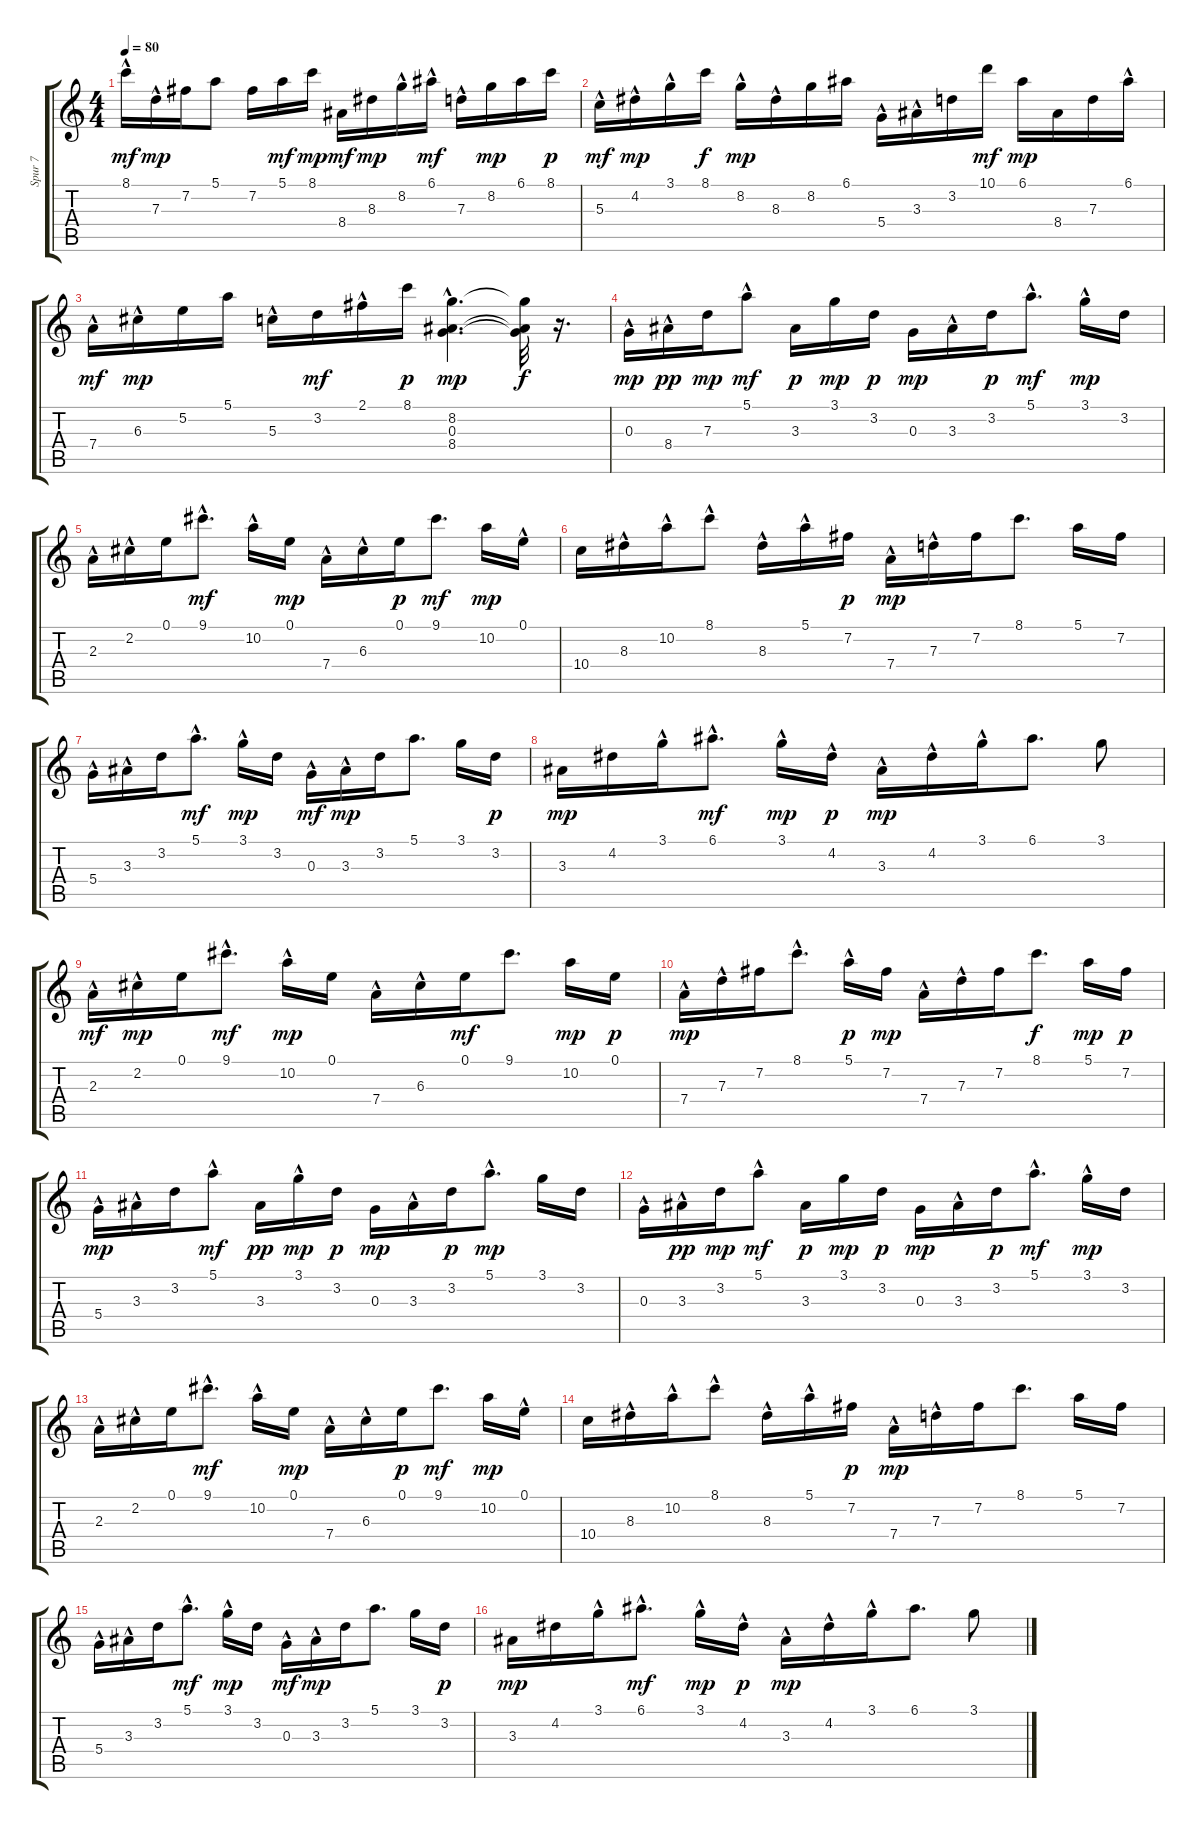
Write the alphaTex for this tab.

\track ("Spur 7" "Spur 7") {instrument acousticguitarsteel}
\staff {score tabs}
\tuning (E4 B3 G3 D3 A2 E2) {hide}
\ts (4 4)
\tempo 80
\clef g2
\ks c
8.1{hac}.16{dy mf} 7.3{hac}.16{dy mp} 7.2.16 5.1.8 7.2.16 5.1.16{dy mf} 8.1.16{dy mp} 8.4.16{dy mf} 8.3.16{dy mp} 8.2{hac}.16 6.1{hac}.16{dy mf} 7.3{hac}.16 8.2.16{dy mp} 6.1.16 8.1.16{dy p} |
5.3{hac}.16{dy mf} 4.2{hac}.16{dy mp} 3.1{hac}.16 8.1.16{dy f} 8.2{hac}.16{dy mp} 8.3{hac}.16 8.2.16 6.1.16 5.4{hac}.16 3.3{hac}.16 3.2.16 10.1.16{dy mf} 6.1.16{dy mp} 8.4.16 7.3.16 6.1{hac}.16 |
7.4{hac}.16{dy mf} 6.3{hac}.16{dy mp} 5.2.16 5.1.16 5.3{hac}.16 3.2.16{dy mf} 2.1{hac}.16 8.1.16{dy p} (8.2{hac} 0.3{hac} 8.4{hac}).4{d dy mp} (8.2{t} 0.3{t} 8.4{t}).32{dy f} r.16{d} |
0.3{hac}.16{dy mp} 8.4{hac}.16{dy pp} 7.3.16{dy mp} 5.1{hac}.8{dy mf} 3.3.16{dy p} 3.1.16{dy mp} 3.2.16{dy p} 0.3.16{dy mp} 3.3{hac}.16 3.2.16{dy p} 5.1{hac}.8{d dy mf} 3.1{hac}.16{dy mp} 3.2.16 |
2.3{hac}.16 2.2{hac}.16 0.1.16 9.1{hac}.8{d dy mf} 10.2{hac}.16 0.1.16{dy mp} 7.4{hac}.16 6.3{hac}.16 0.1.16{dy p} 9.1.8{d dy mf} 10.2.16{dy mp} 0.1{hac}.16 |
10.4.16 8.3{hac}.16 10.2{hac}.16 8.1{hac}.8 8.3{hac}.16 5.1{hac}.16 7.2.16{dy p} 7.4{hac}.16{dy mp} 7.3{hac}.16 7.2.16 8.1.8{d} 5.1.16 7.2.16 |
5.4{hac}.16 3.3{hac}.16 3.2.16 5.1{hac}.8{d dy mf} 3.1{hac}.16{dy mp} 3.2.16 0.3{hac}.16{dy mf} 3.3{hac}.16{dy mp} 3.2.16 5.1.8{d} 3.1.16 3.2.16{dy p} |
3.3.16{dy mp} 4.2.16 3.1{hac}.16 6.1{hac}.8{d dy mf} 3.1{hac}.16{dy mp} 4.2{hac}.16{dy p} 3.3{hac}.16{dy mp} 4.2{hac}.16 3.1{hac}.16 6.1.8{d} 3.1.8 |
2.3{hac}.16{dy mf} 2.2{hac}.16{dy mp} 0.1.16 9.1{hac}.8{d dy mf} 10.2{hac}.16{dy mp} 0.1.16 7.4{hac}.16 6.3{hac}.16 0.1.16{dy mf} 9.1.8{d} 10.2.16{dy mp} 0.1.16{dy p} |
7.4{hac}.16{dy mp} 7.3{hac}.16 7.2.16 8.1{hac}.8{d} 5.1{hac}.16{dy p} 7.2.16{dy mp} 7.4{hac}.16 7.3{hac}.16 7.2.16 8.1.8{d dy f} 5.1.16{dy mp} 7.2.16{dy p} |
5.4{hac}.16{dy mp} 3.3{hac}.16 3.2.16 5.1{hac}.8{dy mf} 3.3.16{dy pp} 3.1{hac}.16{dy mp} 3.2.16{dy p} 0.3.16{dy mp} 3.3{hac}.16 3.2.16{dy p} 5.1{hac}.8{d dy mp} 3.1.16 3.2.16 |
0.3{hac}.16 3.3{hac}.16{dy pp} 3.2.16{dy mp} 5.1{hac}.8{dy mf} 3.3.16{dy p} 3.1.16{dy mp} 3.2.16{dy p} 0.3.16{dy mp} 3.3{hac}.16 3.2.16{dy p} 5.1{hac}.8{d dy mf} 3.1{hac}.16{dy mp} 3.2.16 |
2.3{hac}.16 2.2{hac}.16 0.1.16 9.1{hac}.8{d dy mf} 10.2{hac}.16 0.1.16{dy mp} 7.4{hac}.16 6.3{hac}.16 0.1.16{dy p} 9.1.8{d dy mf} 10.2.16{dy mp} 0.1{hac}.16 |
10.4.16 8.3{hac}.16 10.2{hac}.16 8.1{hac}.8 8.3{hac}.16 5.1{hac}.16 7.2.16{dy p} 7.4{hac}.16{dy mp} 7.3{hac}.16 7.2.16 8.1.8{d} 5.1.16 7.2.16 |
5.4{hac}.16 3.3{hac}.16 3.2.16 5.1{hac}.8{d dy mf} 3.1{hac}.16{dy mp} 3.2.16 0.3{hac}.16{dy mf} 3.3{hac}.16{dy mp} 3.2.16 5.1.8{d} 3.1.16 3.2.16{dy p} |
3.3.16{dy mp} 4.2.16 3.1{hac}.16 6.1{hac}.8{d dy mf} 3.1{hac}.16{dy mp} 4.2{hac}.16{dy p} 3.3{hac}.16{dy mp} 4.2{hac}.16 3.1{hac}.16 6.1.8{d} 3.1.8
